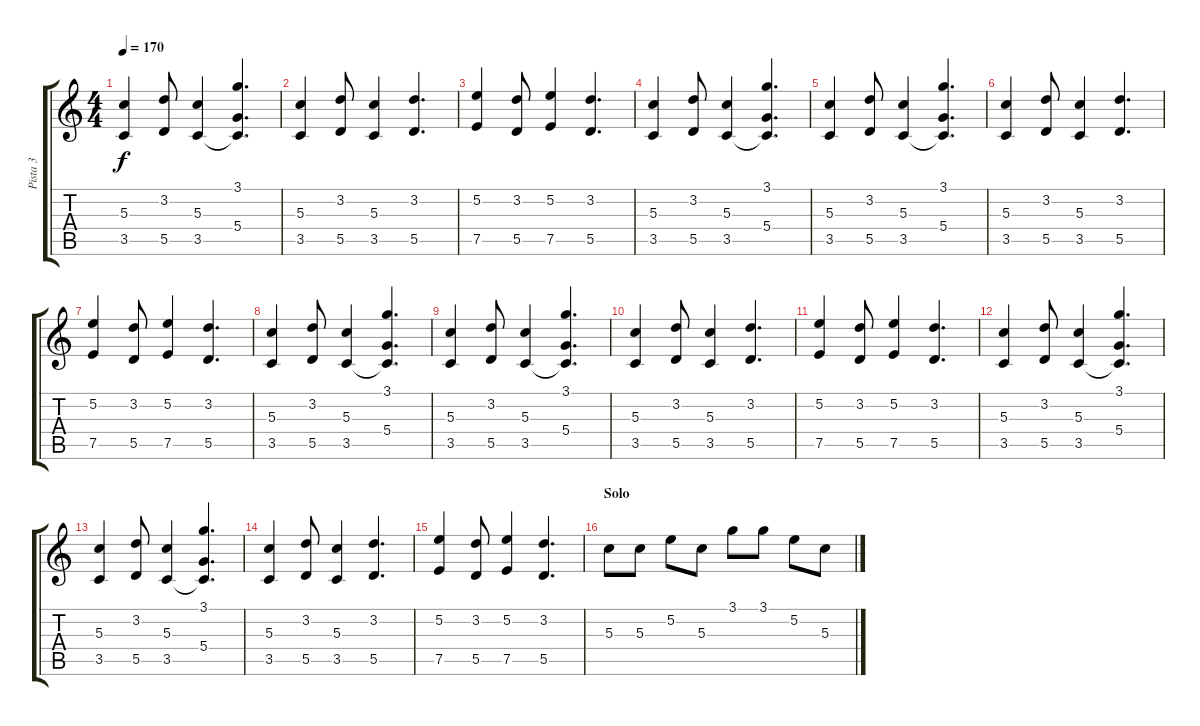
\track ("Pista 3" "Pista 3") {instrument electricguitarclean}
\staff {score tabs}
\tuning (E4 B3 G3 D3 A2 E2) {hide}
\ts (4 4)
\tempo 170
\clef g2
\ks c
(5.3 3.5).4{dy f} (3.2 5.5).8 (5.3 3.5).4 (3.1 5.4 3.5{t}).4{d} |
(5.3 3.5).4 (3.2 5.5).8 (5.3 3.5).4 (3.2 5.5).4{d} |
(5.2 7.5).4 (3.2 5.5).8 (5.2 7.5).4 (3.2 5.5).4{d} |
(5.3 3.5).4 (3.2 5.5).8 (5.3 3.5).4 (3.1 5.4 3.5{t}).4{d} |
(5.3 3.5).4 (3.2 5.5).8 (5.3 3.5).4 (3.1 5.4 3.5{t}).4{d} |
(5.3 3.5).4 (3.2 5.5).8 (5.3 3.5).4 (3.2 5.5).4{d} |
(5.2 7.5).4 (3.2 5.5).8 (5.2 7.5).4 (3.2 5.5).4{d} |
(5.3 3.5).4 (3.2 5.5).8 (5.3 3.5).4 (3.1 5.4 3.5{t}).4{d} |
(5.3 3.5).4 (3.2 5.5).8 (5.3 3.5).4 (3.1 5.4 3.5{t}).4{d} |
(5.3 3.5).4 (3.2 5.5).8 (5.3 3.5).4 (3.2 5.5).4{d} |
(5.2 7.5).4 (3.2 5.5).8 (5.2 7.5).4 (3.2 5.5).4{d} |
(5.3 3.5).4 (3.2 5.5).8 (5.3 3.5).4 (3.1 5.4 3.5{t}).4{d} |
(5.3 3.5).4 (3.2 5.5).8 (5.3 3.5).4 (3.1 5.4 3.5{t}).4{d} |
(5.3 3.5).4 (3.2 5.5).8 (5.3 3.5).4 (3.2 5.5).4{d} |
(5.2 7.5).4 (3.2 5.5).8 (5.2 7.5).4 (3.2 5.5).4{d} |
\section ("" "Solo")
5.3.8 5.3.8 5.2.8 5.3.8 3.1.8 3.1.8 5.2.8 5.3.8
